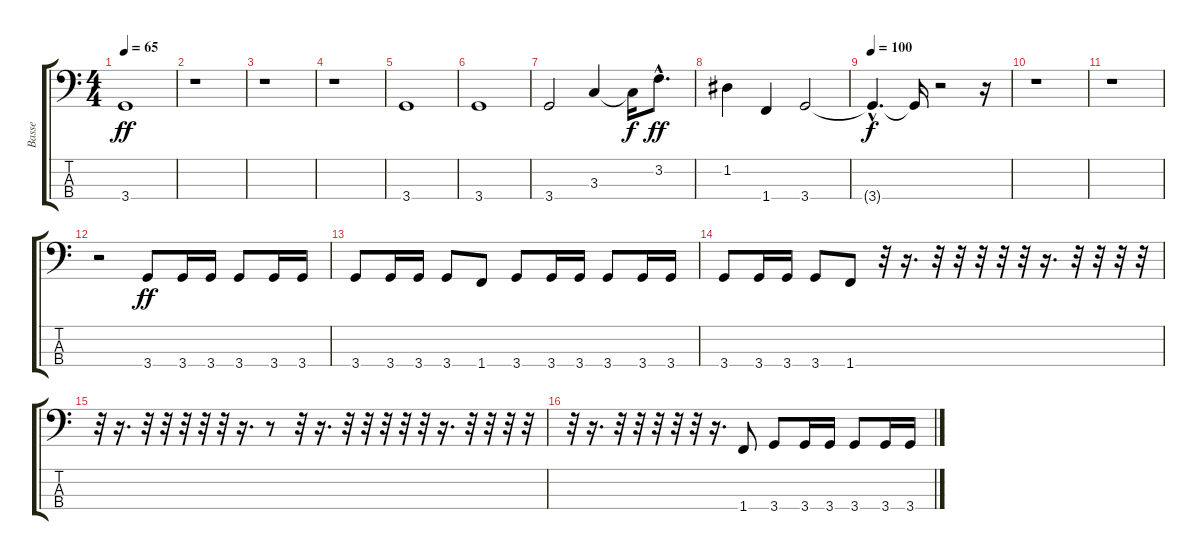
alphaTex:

\track ("Basse" "Basse") {instrument electricbassfinger}
\staff {score tabs}
\tuning (G2 D2 A1 E1) {hide}
\ts (4 4)
\tempo 65
\clef f4
\ks c
3.4.1{dy ff} |
r.1 |
r.1 |
r.1 |
3.4.1 |
3.4.1 |
3.4.2 3.3.4 3.3{t}.16{dy f} 3.2{hac}.8{d dy ff} |
1.2.4 1.4.4 3.4.2 |
\tempo 100
3.4{hac t}.4{d dy f} 3.4{t}.16 r.2 r.16 |
r.1 |
r.1 |
r.2 3.4.8{dy ff} 3.4.16 3.4.16 3.4.8 3.4.16 3.4.16 |
3.4.8 3.4.16 3.4.16 3.4.8 1.4.8 3.4.8 3.4.16 3.4.16 3.4.8 3.4.16 3.4.16 |
3.4.8 3.4.16 3.4.16 3.4.8 1.4.8 r.32 r.16{d} r.32 r.32 r.32 r.32 r.32 r.16{d} r.32 r.32 r.32 r.32 |
r.32 r.16{d} r.32 r.32 r.32 r.32 r.32 r.16{d} r.8 r.32 r.16{d} r.32 r.32 r.32 r.32 r.32 r.16{d} r.32 r.32 r.32 r.32 |
r.32 r.16{d} r.32 r.32 r.32 r.32 r.32 r.16{d} 1.4.8 3.4.8 3.4.16 3.4.16 3.4.8 3.4.16 3.4.16
